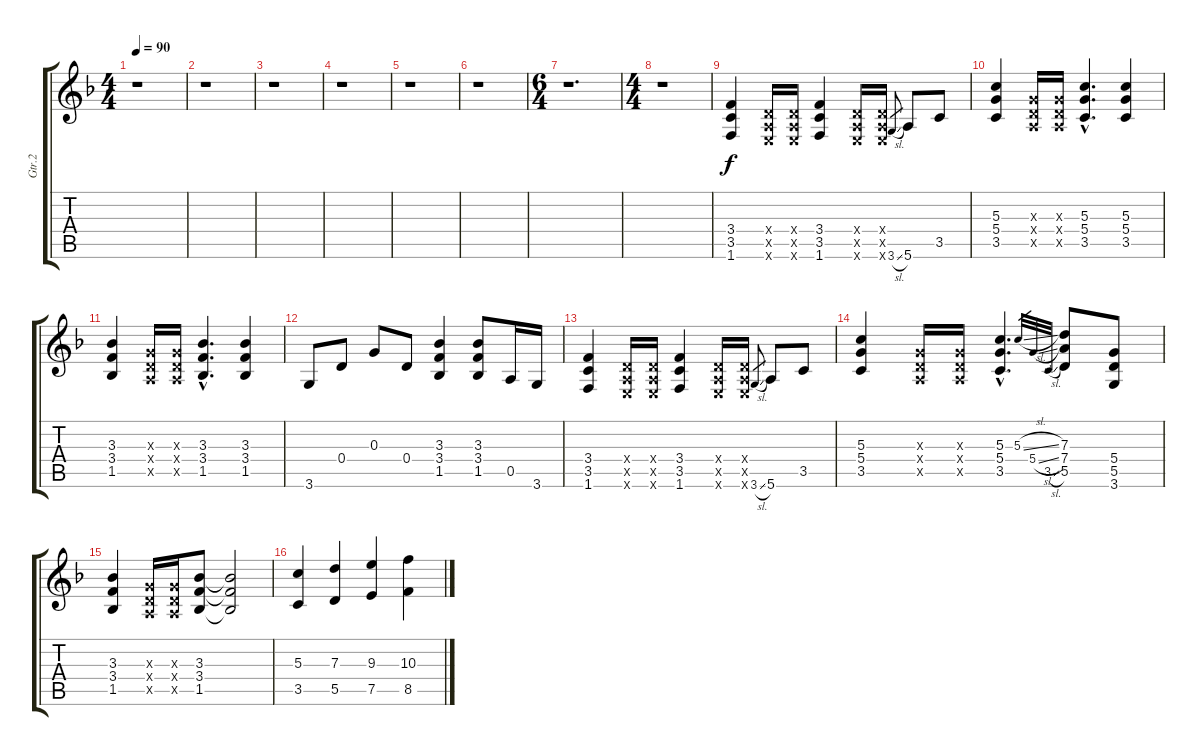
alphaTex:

\track ("Gtr.2" "Gtr.2") {instrument overdrivenguitar}
\staff {score tabs}
\tuning (E4 B3 G3 D3 A2 E2) {hide}
\ts (4 4)
\tempo 90
\clef g2
\ks f
r.1{dy f} |
r.1 |
r.1 |
r.1 |
r.1 |
r.1 |
\ts (6 4)
r.1{d} |
\ts (4 4)
r.1 |
(3.4 3.5 1.6).4 (0.4{x} 0.5{x} 0.6{x}).16 (0.4{x} 0.5{x} 0.6{x}).16 (3.4 3.5 1.6).4 (0.4{x} 0.5{x} 0.6{x}).16 (0.4{x} 0.5{x} 0.6{x}).16 3.6{sl}.8{gr} 5.6.8 3.5.8 |
(5.3 5.4 3.5).4 (0.3{x} 0.4{x} 0.5{x}).16 (0.3{x} 0.4{x} 0.5{x}).16 (5.3{hac} 5.4{hac} 3.5{hac}).4{d} (5.3 5.4 3.5).4 |
(3.3 3.4 1.5).4 (0.3{x} 0.4{x} 0.5{x}).16 (0.3{x} 0.4{x} 0.5{x}).16 (3.3{hac} 3.4{hac} 1.5{hac}).4{d} (3.3 3.4 1.5).4 |
3.6.8 0.4.8 0.3.8 0.4.8 (3.3 3.4 1.5).4 (3.3 3.4 1.5).8 0.5.16 3.6.16 |
(3.4 3.5 1.6).4 (0.4{x} 0.5{x} 0.6{x}).16 (0.4{x} 0.5{x} 0.6{x}).16 (3.4 3.5 1.6).4 (0.4{x} 0.5{x} 0.6{x}).16 (0.4{x} 0.5{x} 0.6{x}).16 3.6{sl}.8{gr} 5.6.8 3.5.8 |
(5.3 5.4 3.5).4 (0.3{x} 0.4{x} 0.5{x}).16 (0.3{x} 0.4{x} 0.5{x}).16 (5.3{hac} 5.4{hac} 3.5{hac}).4{d} 5.3{sl}.32{gr} 5.4{sl}.32{gr} 3.5{sl}.32{gr} (7.3 7.4 5.5).8 (5.4 5.5 3.6).8 |
(3.3 3.4 1.5).4 (0.3{x} 0.4{x} 0.5{x}).16 (0.3{x} 0.4{x} 0.5{x}).16 (3.3 3.4 1.5).8 (3.3{t} 3.4{t} 1.5{t}).2 |
(5.3 3.5).4 (7.3 5.5).4 (9.3 7.5).4 (10.3 8.5).4
